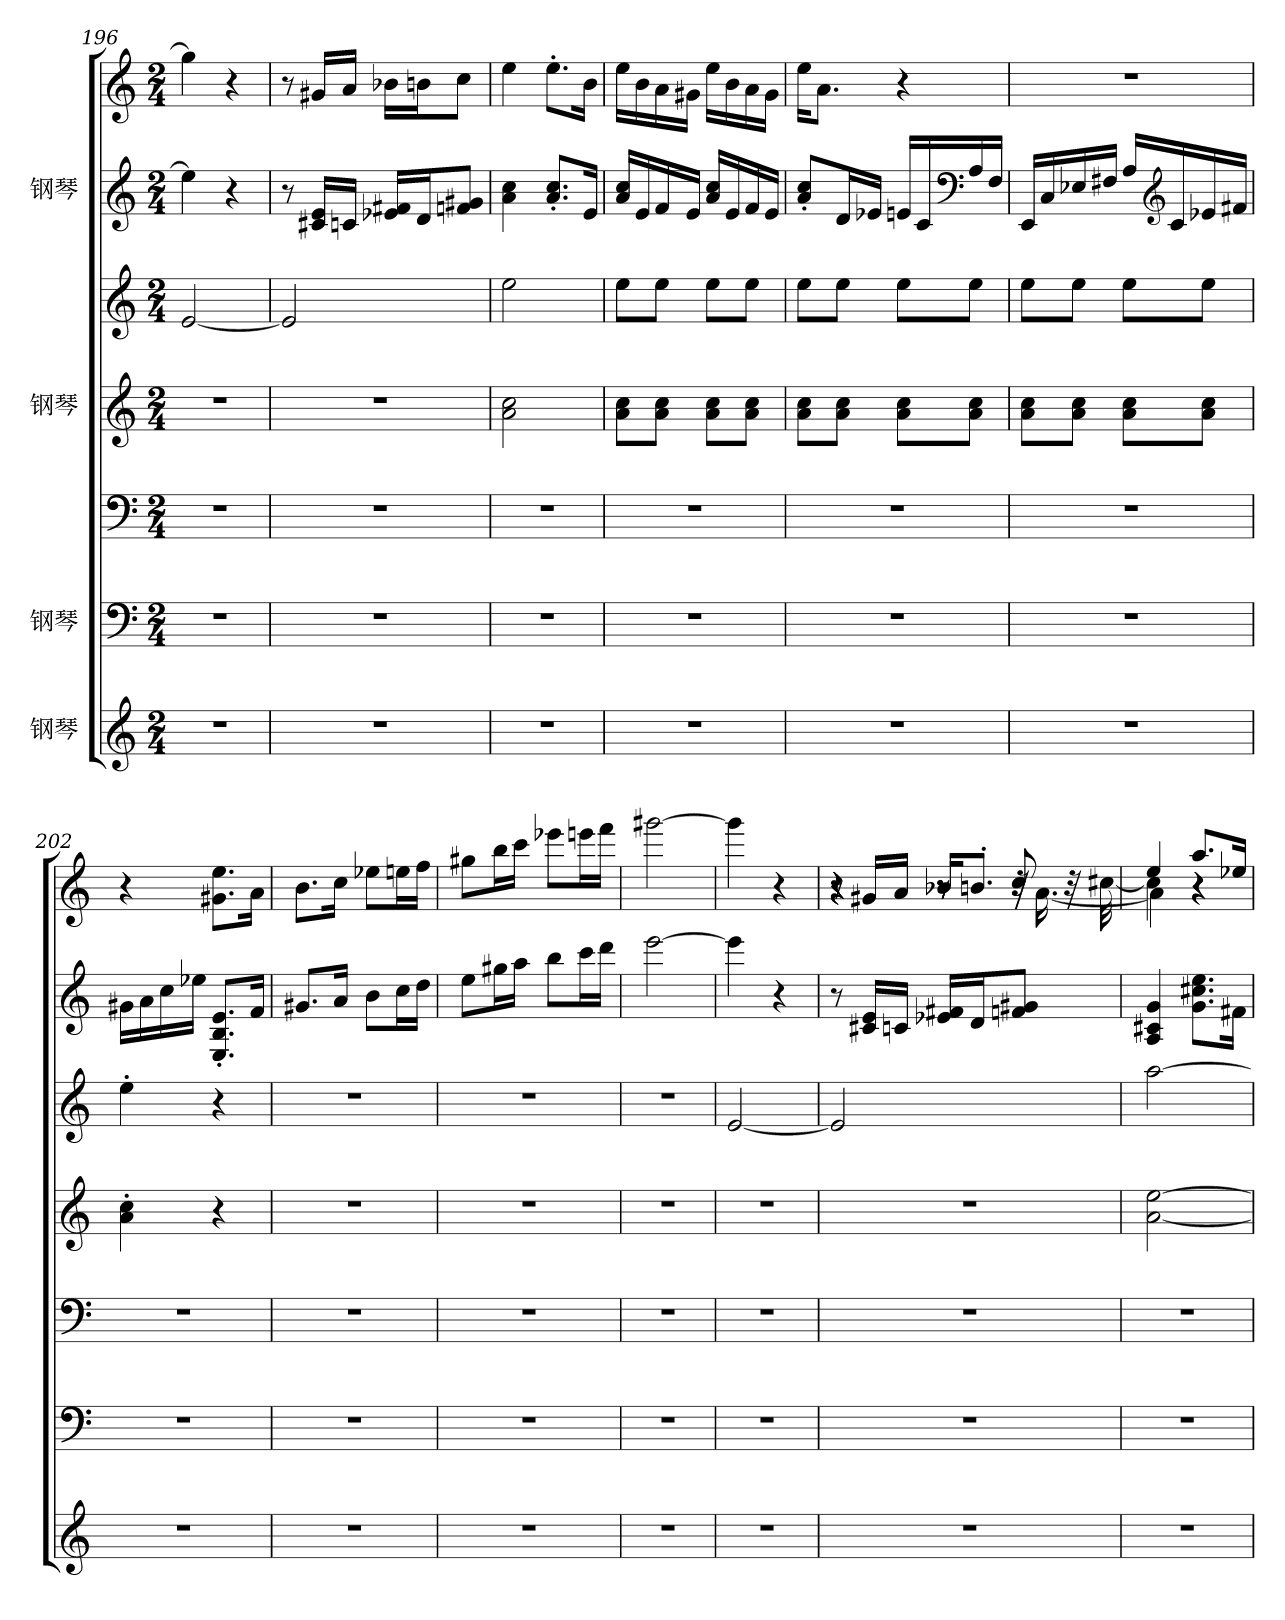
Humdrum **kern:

**kern	**kern	**kern	**kern	**kern	**kern	**kern
*part4	*part3	*part3	*part2	*part2	*part1	*part1
*staff7	*staff6	*staff5	*staff4	*staff3	*staff2	*staff1
*I"钢琴	*I"钢琴	*	*I"钢琴	*	*I"钢琴	*
*clefG2	*clefF4	*clefF4	*clefG2	*clefG2	*clefG2	*clefG2
*k[]	*k[]	*k[]	*k[]	*k[]	*k[]	*k[]
*M2/4	*M2/4	*M2/4	*M2/4	*M2/4	*M2/4	*M2/4
=196	=196	=196	=196	=196	=196	=196
2r	2r	2r	2r	[2e/	4ee\]	4gg#\]
.	.	.	.	.	4r	4r
!!LO:PB:g=z
=197	=197	=197	=197	=197	=197	=197
2r	2r	2r	2r	2e/]	8r	8r
.	.	.	.	.	16c#X/ 16e/LL	16g#X/LL
.	.	.	.	.	16cn/JJ	16a/JJ
.	.	.	.	.	16e-X/ 16f#X/LL	16b-X\LL
.	.	.	.	.	16d/J	16bn\J
.	.	.	.	.	8fn/ 8g#X/J	8cc\J
=198	=198	=198	=198	=198	=198	=198
2r	2r	2r	2a\ 2cc\	2ee\	4a\ 4cc\	4ee\
.	.	.	.	.	8.a/' 8.cc/'L	8.ee'\L
.	.	.	.	.	16e/Jk	16b\Jk
=199	=199	=199	=199	=199	=199	=199
2r	2r	2r	8a\ 8cc\L	8ee\L	16a/ 16cc/LL	16ee\LL
.	.	.	.	.	16e/	16b\
.	.	.	8a\ 8cc\J	8ee\J	16f/	16a\
.	.	.	.	.	16e/JJ	16g#X\JJ
.	.	.	8a\ 8cc\L	8ee\L	16a/ 16cc/LL	16ee\LL
.	.	.	.	.	16e/	16b\
.	.	.	8a\ 8cc\J	8ee\J	16f/	16a\
.	.	.	.	.	16e/JJ	16g#\JJ
=200	=200	=200	=200	=200	=200	=200
2r	2r	2r	8a\ 8cc\L	8ee\L	8a/' 8cc/'L	16ee\KL
.	.	.	.	.	.	8.a\J
.	.	.	8a\ 8cc\J	8ee\J	16d/L	.
.	.	.	.	.	16e-X/JJ	.
.	.	.	8a\ 8cc\L	8ee\L	16en/LL	4r
.	.	.	.	.	16c/	.
*	*	*	*	*	*clefF4	*
.	.	.	8a\ 8cc\J	8ee\J	16A/	.
.	.	.	.	.	16F/JJ	.
!!LO:PB:g=z
=201	=201	=201	=201	=201	=201	=201
2r	2r	2r	8a\ 8cc\L	8ee\L	16EE/LL	2r
.	.	.	.	.	16C/	.
.	.	.	8a\ 8cc\J	8ee\J	16E-X/	.
.	.	.	.	.	16F#X/JJ	.
.	.	.	8a\ 8cc\L	8ee\L	16A/LL	.
*	*	*	*	*	*clefG2	*
.	.	.	.	.	16c/	.
.	.	.	8a\ 8cc\J	8ee\J	16e-X/	.
.	.	.	.	.	16f#X/JJ	.
=202	=202	=202	=202	=202	=202	=202
2r	2r	2r	4a\' 4cc\'	4ee'\	16g#X\LL	4r
.	.	.	.	.	16a\	.
.	.	.	.	.	16cc\	.
.	.	.	.	.	16ee-X\JJ	.
.	.	.	4r	4r	8.E/' 8.B/' 8.e/'L	8.g#X\ 8.ee\L
.	.	.	.	.	16f/Jk	16a\Jk
=203	=203	=203	=203	=203	=203	=203
2r	2r	2r	2r	2r	8.g#X/L	8.b\L
.	.	.	.	.	16a/Jk	16cc\Jk
*	*	*	*	*	*	*MM118
.	.	.	.	.	8b\L	8ee-X\L
*	*	*	*	*	*	*MM110
.	.	.	.	.	16cc\L	16een\L
.	.	.	.	.	16dd\JJ	16ff\JJ
=204	=204	=204	=204	=204	=204	=204
*	*	*	*	*	*	*MM100
2r	2r	2r	2r	2r	8ee\L	8gg#X\L
*	*	*	*	*	*	*MM93
.	.	.	.	.	16gg#X\L	16bb\L
.	.	.	.	.	16aa\JJ	16ccc\JJ
*	*	*	*	*	*	*MM85
.	.	.	.	.	8bb\L	8eee-X\L
*	*	*	*	*	*	*MM78
.	.	.	.	.	16ccc\L	16eeen\L
.	.	.	.	.	16ddd\JJ	16fff\JJ
=205	=205	=205	=205	=205	=205	=205
*	*	*	*	*	*	*MM68
2r	2r	2r	2r	2r	[2eee\	[2ggg#X\
!!LO:PB:g=z
=206	=206	=206	=206	=206	=206	=206
2r	2r	2r	2r	[2e/	4eee\]	4ggg#\]
.	.	.	.	.	4r	4r
=207	=207	=207	=207	=207	=207	=207
*	*	*	*	*	*	*MM133
*	*	*	*	*	*	*^
*	*	*	*	*	*	*	*^
*	*	*	*	*	*	*	*	*^
2r	2r	2r	2r	2e/]	8r	8r	4r	4r	4r
.	.	.	.	.	16c#X/ 16e/LL	16g#X/LL	.	.	.
.	.	.	.	.	16cn/JJ	16a/JJ	.	.	.
.	.	.	.	.	16e-X/ 16f#X/LL	16b-X/KL	8r	8r	8r
.	.	.	.	.	16d/J	8.bn'/J	.	.	.
.	.	.	.	.	8fn/ 8g#X/J	.	16r	8cc/	32r
.	.	.	.	.	.	.	.	.	[16.a\
.	.	.	.	.	.	.	32r	.	.
.	.	.	.	.	.	.	[32cc#X\	.	.
*	*	*	*	*	*	*	*	*v	*v
=208	=208	=208	=208	=208	=208	=208	=208	=208
2r	2r	2r	[2a\ [2ee\	[2aa\	4A/ 4c#X/ 4g/	4ee/	4cc#\]	4a\]
.	.	.	.	.	8.g\ 8.cc#X\ 8.ee\L	8.aa/L	4r	4r
.	.	.	.	.	16f#X\Jk	16ee-X/Jk	.	.
*	*	*	*	*	*	*v	*v	*v
=	=	=	=	=	=	=
*-	*-	*-	*-	*-	*-	*-
